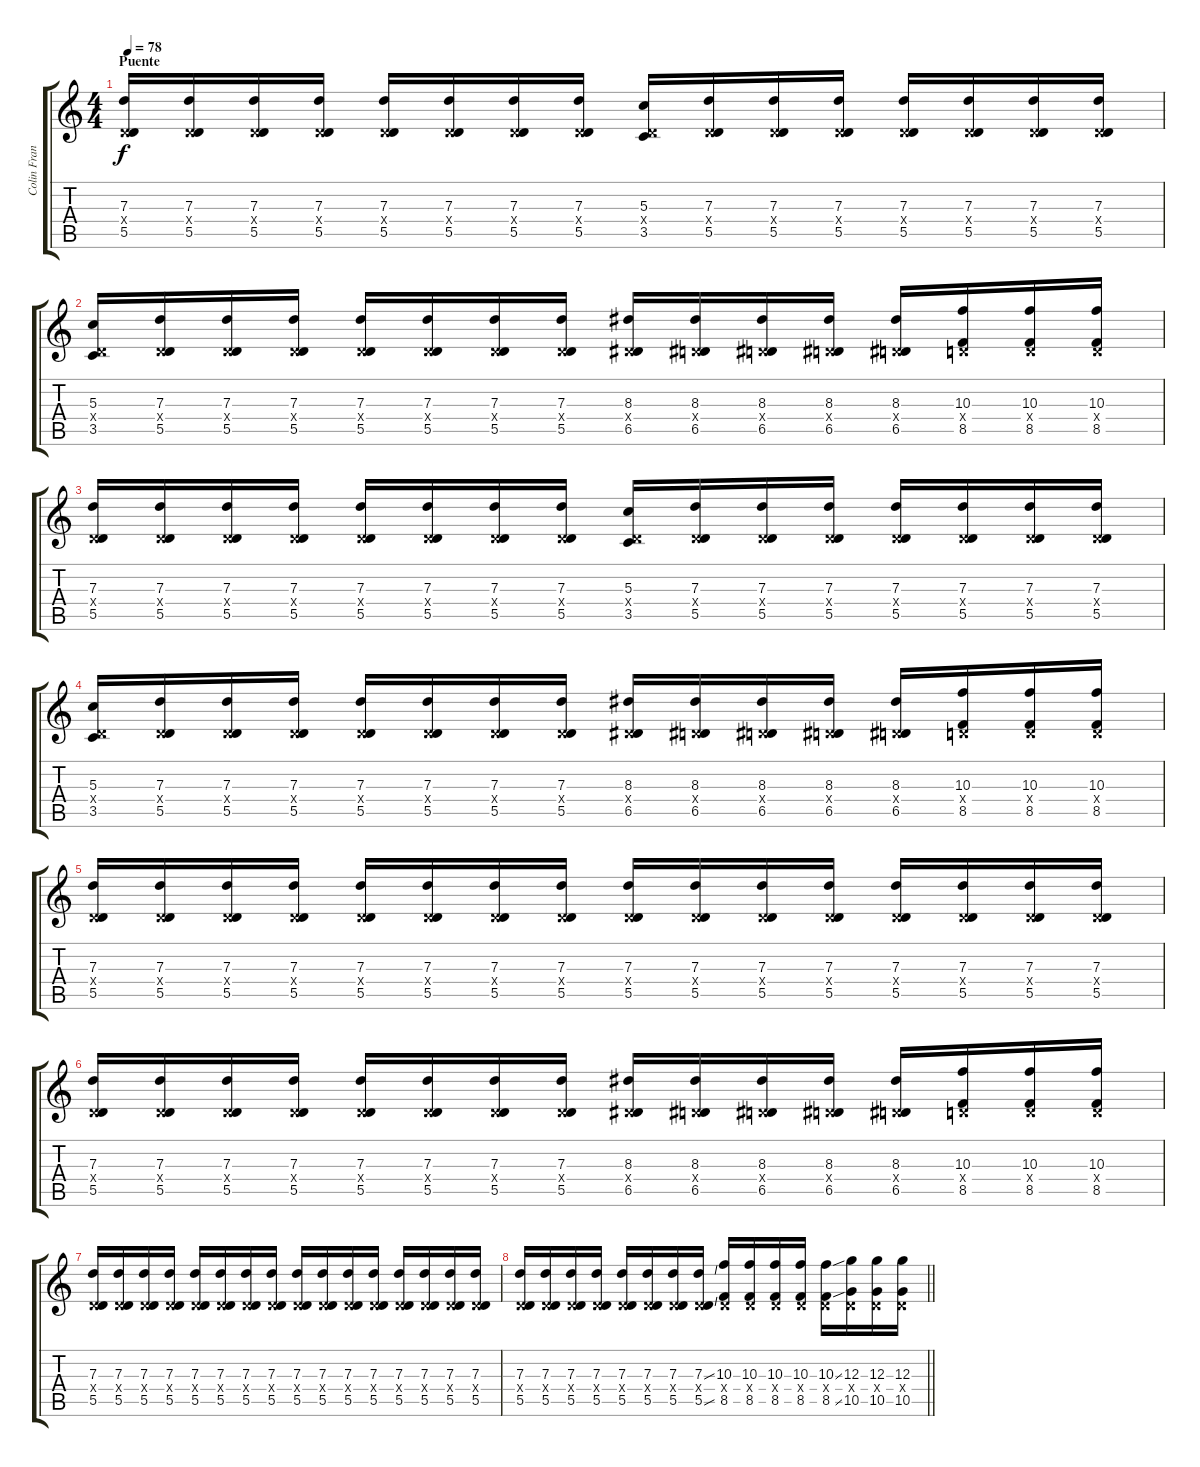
\track ("Colin Frangicetto" "Colin Fran") {instrument distortionguitar}
\staff {score tabs}
\tuning (E4 B3 G3 D3 A2 D2) {hide}
\ts (4 4)
\section ("" "Puente")
\tempo 78
\clef g2
\ks c
(7.3 0.4{x} 5.5).16{dy f} (7.3 0.4{x} 5.5).16 (7.3 0.4{x} 5.5).16 (7.3 0.4{x} 5.5).16 (7.3 0.4{x} 5.5).16 (7.3 0.4{x} 5.5).16 (7.3 0.4{x} 5.5).16 (7.3 0.4{x} 5.5).16 (5.3 0.4{x} 3.5).16 (7.3 0.4{x} 5.5).16 (7.3 0.4{x} 5.5).16 (7.3 0.4{x} 5.5).16 (7.3 0.4{x} 5.5).16 (7.3 0.4{x} 5.5).16 (7.3 0.4{x} 5.5).16 (7.3 0.4{x} 5.5).16 |
(5.3 0.4{x} 3.5).16 (7.3 0.4{x} 5.5).16 (7.3 0.4{x} 5.5).16 (7.3 0.4{x} 5.5).16 (7.3 0.4{x} 5.5).16 (7.3 0.4{x} 5.5).16 (7.3 0.4{x} 5.5).16 (7.3 0.4{x} 5.5).16 (8.3 0.4{x} 6.5).16 (8.3 0.4{x} 6.5).16 (8.3 0.4{x} 6.5).16 (8.3 0.4{x} 6.5).16 (8.3 0.4{x} 6.5).16 (10.3 0.4{x} 8.5).16 (10.3 0.4{x} 8.5).16 (10.3 0.4{x} 8.5).16 |
(7.3 0.4{x} 5.5).16 (7.3 0.4{x} 5.5).16 (7.3 0.4{x} 5.5).16 (7.3 0.4{x} 5.5).16 (7.3 0.4{x} 5.5).16 (7.3 0.4{x} 5.5).16 (7.3 0.4{x} 5.5).16 (7.3 0.4{x} 5.5).16 (5.3 0.4{x} 3.5).16 (7.3 0.4{x} 5.5).16 (7.3 0.4{x} 5.5).16 (7.3 0.4{x} 5.5).16 (7.3 0.4{x} 5.5).16 (7.3 0.4{x} 5.5).16 (7.3 0.4{x} 5.5).16 (7.3 0.4{x} 5.5).16 |
(5.3 0.4{x} 3.5).16 (7.3 0.4{x} 5.5).16 (7.3 0.4{x} 5.5).16 (7.3 0.4{x} 5.5).16 (7.3 0.4{x} 5.5).16 (7.3 0.4{x} 5.5).16 (7.3 0.4{x} 5.5).16 (7.3 0.4{x} 5.5).16 (8.3 0.4{x} 6.5).16 (8.3 0.4{x} 6.5).16 (8.3 0.4{x} 6.5).16 (8.3 0.4{x} 6.5).16 (8.3 0.4{x} 6.5).16 (10.3 0.4{x} 8.5).16 (10.3 0.4{x} 8.5).16 (10.3 0.4{x} 8.5).16 |
(7.3 0.4{x} 5.5).16 (7.3 0.4{x} 5.5).16 (7.3 0.4{x} 5.5).16 (7.3 0.4{x} 5.5).16 (7.3 0.4{x} 5.5).16 (7.3 0.4{x} 5.5).16 (7.3 0.4{x} 5.5).16 (7.3 0.4{x} 5.5).16 (7.3 0.4{x} 5.5).16 (7.3 0.4{x} 5.5).16 (7.3 0.4{x} 5.5).16 (7.3 0.4{x} 5.5).16 (7.3 0.4{x} 5.5).16 (7.3 0.4{x} 5.5).16 (7.3 0.4{x} 5.5).16 (7.3 0.4{x} 5.5).16 |
(7.3 0.4{x} 5.5).16 (7.3 0.4{x} 5.5).16 (7.3 0.4{x} 5.5).16 (7.3 0.4{x} 5.5).16 (7.3 0.4{x} 5.5).16 (7.3 0.4{x} 5.5).16 (7.3 0.4{x} 5.5).16 (7.3 0.4{x} 5.5).16 (8.3 0.4{x} 6.5).16 (8.3 0.4{x} 6.5).16 (8.3 0.4{x} 6.5).16 (8.3 0.4{x} 6.5).16 (8.3 0.4{x} 6.5).16 (10.3 0.4{x} 8.5).16 (10.3 0.4{x} 8.5).16 (10.3 0.4{x} 8.5).16 |
(7.3 0.4{x} 5.5).16 (7.3 0.4{x} 5.5).16 (7.3 0.4{x} 5.5).16 (7.3 0.4{x} 5.5).16 (7.3 0.4{x} 5.5).16 (7.3 0.4{x} 5.5).16 (7.3 0.4{x} 5.5).16 (7.3 0.4{x} 5.5).16 (7.3 0.4{x} 5.5).16 (7.3 0.4{x} 5.5).16 (7.3 0.4{x} 5.5).16 (7.3 0.4{x} 5.5).16 (7.3 0.4{x} 5.5).16 (7.3 0.4{x} 5.5).16 (7.3 0.4{x} 5.5).16 (7.3 0.4{x} 5.5).16 |
\barLineRight lightlight
(7.3 0.4{x} 5.5).16 (7.3 0.4{x} 5.5).16 (7.3 0.4{x} 5.5).16 (7.3 0.4{x} 5.5).16 (7.3 0.4{x} 5.5).16 (7.3 0.4{x} 5.5).16 (7.3 0.4{x} 5.5).16 (7.3{ss} 0.4{x} 5.5{ss}).16 (10.3 0.4{x} 8.5).16 (10.3 0.4{x} 8.5).16 (10.3 0.4{x} 8.5).16 (10.3 0.4{x} 8.5).16 (10.3{ss} 0.4{x} 8.5{ss}).16 (12.3 0.4{x} 10.5).16 (12.3 0.4{x} 10.5).16 (12.3 0.4{x} 10.5).16
